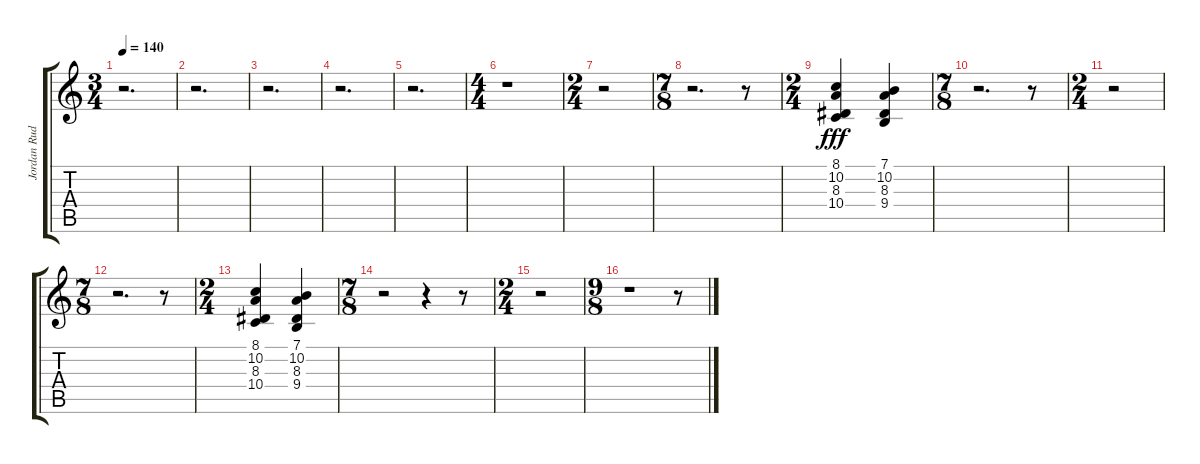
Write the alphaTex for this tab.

\track ("Jordan Rudess Church" "Jordan Rud") {instrument churchorgan}
\staff {score tabs}
\tuning (E4 B3 G3 D3 A2 E2) {hide}
\ts (3 4)
\tempo 140
\clef g2
\ks c
r.2{d dy fff} |
r.2{d} |
r.2{d} |
r.2{d} |
r.2{d} |
\ts (4 4)
r.1 |
\ts (2 4)
r.2 |
\ts (7 8)
r.2{d} r.8 |
\ts (2 4)
(8.1 10.2 8.3 10.4).4 (7.1 10.2 8.3 9.4).4 |
\ts (7 8)
r.2{d} r.8 |
\ts (2 4)
r.2 |
\ts (7 8)
r.2{d} r.8 |
\ts (2 4)
(8.1 10.2 8.3 10.4).4 (7.1 10.2 8.3 9.4).4 |
\ts (7 8)
r.2 r.4 r.8 |
\ts (2 4)
r.2 |
\ts (9 8)
r.1 r.8
